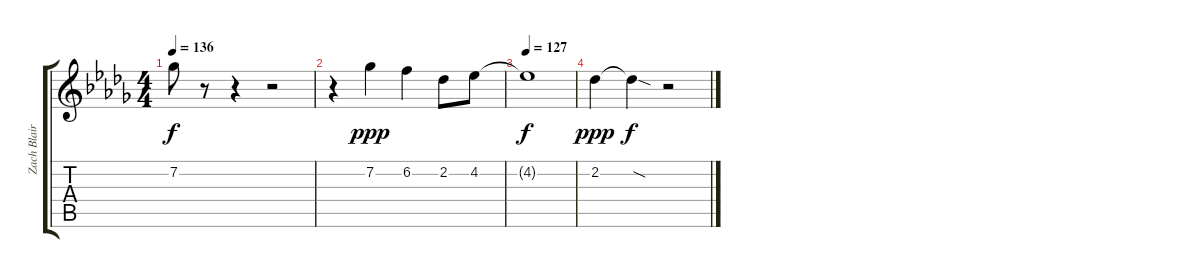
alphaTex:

\track ("Zach Blair - Vocals" "Zach Blair") {instrument distortionguitar}
\staff {score tabs}
\tuning (E4 B3 G3 D3 A2 E2) {hide}
\ts (4 4)
\tempo 136
\clef g2
\ks db
7.2{t}.8{dy f} r.8 r.4 r.2 |
r.4 7.2.4{dy ppp} 6.2.4 2.2.8 4.2.8 |
\tempo 127
4.2{t}.1{dy f} |
2.2.4{dy ppp} 2.2{sod t}.4{dy f} r.2
